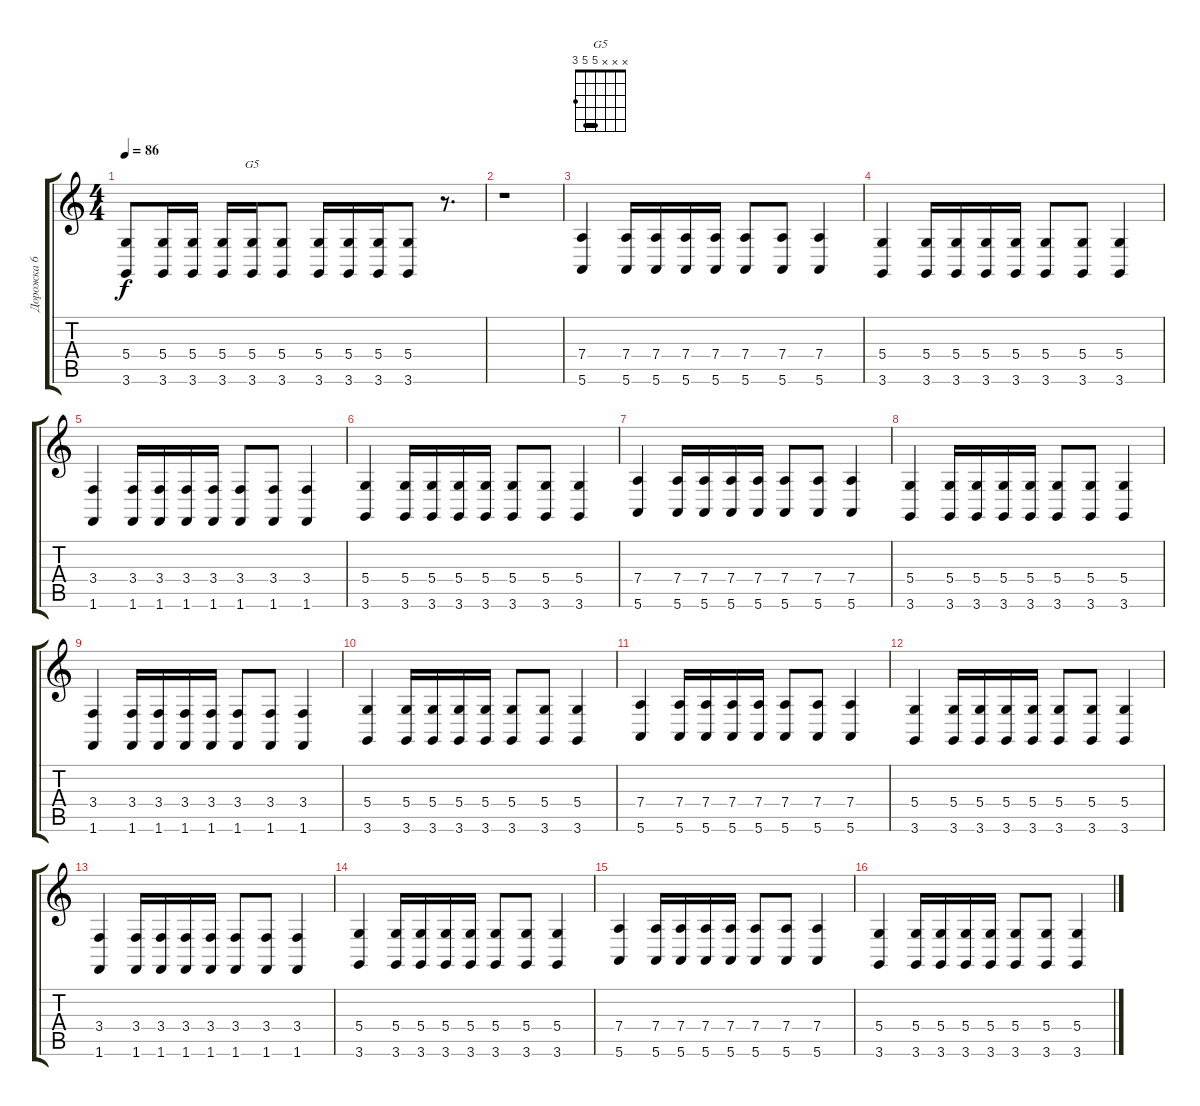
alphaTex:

\track ("Дорожка 6" "Дорожка 6") {instrument melodictom}
\staff {score tabs}
\tuning (E4 B3 G3 D3 A2 E2) {hide}
\chord ("G5" x x x 5 5 3) {barre 5}
\ts (4 4)
\tempo 86
\clef g2
\ks c
(5.4 3.6).8{dy f} (5.4 3.6).16 (5.4 3.6).16 (5.4 3.6).16 (5.4 3.6).16{ch "G5"} (5.4 3.6).8 (5.4 3.6).16 (5.4 3.6).16 (5.4 3.6).16 (5.4 3.6).8 r.8{d} |
r.1 |
(7.4 5.6).4 (7.4 5.6).16 (7.4 5.6).16 (7.4 5.6).16 (7.4 5.6).16 (7.4 5.6).8 (7.4 5.6).8 (7.4 5.6).4 |
(5.4 3.6).4 (5.4 3.6).16 (5.4 3.6).16 (5.4 3.6).16 (5.4 3.6).16 (5.4 3.6).8 (5.4 3.6).8 (5.4 3.6).4 |
(3.4 1.6).4 (3.4 1.6).16 (3.4 1.6).16 (3.4 1.6).16 (3.4 1.6).16 (3.4 1.6).8 (3.4 1.6).8 (3.4 1.6).4 |
(5.4 3.6).4 (5.4 3.6).16 (5.4 3.6).16 (5.4 3.6).16 (5.4 3.6).16 (5.4 3.6).8 (5.4 3.6).8 (5.4 3.6).4 |
(7.4 5.6).4 (7.4 5.6).16 (7.4 5.6).16 (7.4 5.6).16 (7.4 5.6).16 (7.4 5.6).8 (7.4 5.6).8 (7.4 5.6).4 |
(5.4 3.6).4 (5.4 3.6).16 (5.4 3.6).16 (5.4 3.6).16 (5.4 3.6).16 (5.4 3.6).8 (5.4 3.6).8 (5.4 3.6).4 |
(3.4 1.6).4 (3.4 1.6).16 (3.4 1.6).16 (3.4 1.6).16 (3.4 1.6).16 (3.4 1.6).8 (3.4 1.6).8 (3.4 1.6).4 |
(5.4 3.6).4 (5.4 3.6).16 (5.4 3.6).16 (5.4 3.6).16 (5.4 3.6).16 (5.4 3.6).8 (5.4 3.6).8 (5.4 3.6).4 |
(7.4 5.6).4 (7.4 5.6).16 (7.4 5.6).16 (7.4 5.6).16 (7.4 5.6).16 (7.4 5.6).8 (7.4 5.6).8 (7.4 5.6).4 |
(5.4 3.6).4 (5.4 3.6).16 (5.4 3.6).16 (5.4 3.6).16 (5.4 3.6).16 (5.4 3.6).8 (5.4 3.6).8 (5.4 3.6).4 |
(3.4 1.6).4 (3.4 1.6).16 (3.4 1.6).16 (3.4 1.6).16 (3.4 1.6).16 (3.4 1.6).8 (3.4 1.6).8 (3.4 1.6).4 |
(5.4 3.6).4 (5.4 3.6).16 (5.4 3.6).16 (5.4 3.6).16 (5.4 3.6).16 (5.4 3.6).8 (5.4 3.6).8 (5.4 3.6).4 |
(7.4 5.6).4 (7.4 5.6).16 (7.4 5.6).16 (7.4 5.6).16 (7.4 5.6).16 (7.4 5.6).8 (7.4 5.6).8 (7.4 5.6).4 |
(5.4 3.6).4 (5.4 3.6).16 (5.4 3.6).16 (5.4 3.6).16 (5.4 3.6).16 (5.4 3.6).8 (5.4 3.6).8 (5.4 3.6).4
